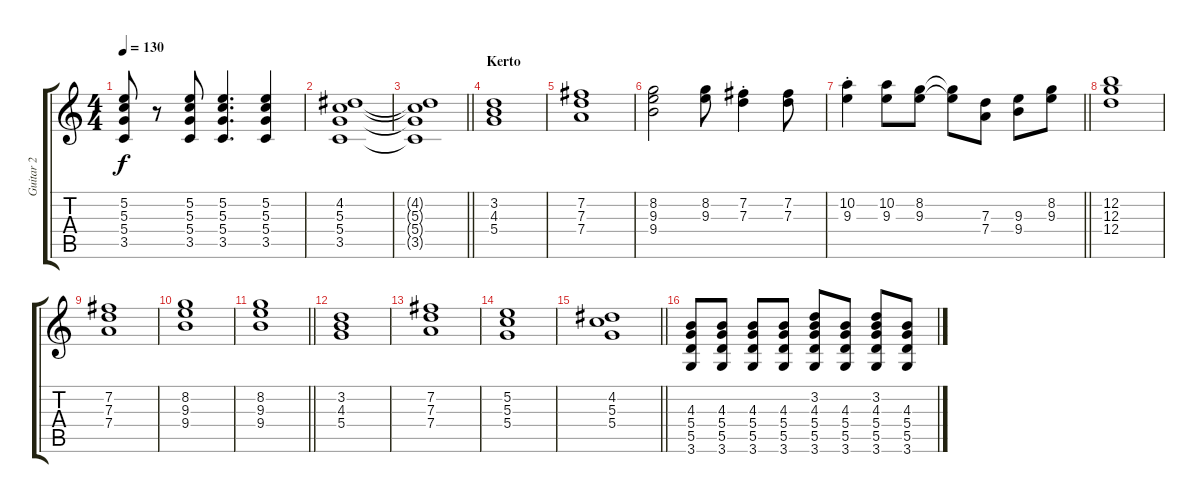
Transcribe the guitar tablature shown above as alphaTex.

\track ("Guitar 2" "Guitar 2") {instrument overdrivenguitar}
\staff {score tabs}
\tuning (E4 B3 G3 D3 A2 E2) {hide}
\ts (4 4)
\tempo 130
\clef g2
\ks c
(5.2 5.3 5.4 3.5).8{dy f} r.8 (5.2 5.3 5.4 3.5).8 (5.2 5.3 5.4 3.5).4{d} (5.2 5.3 5.4 3.5).4 |
(4.2 5.3 5.4 3.5).1 |
\barLineRight lightlight
(4.2{t} 5.3{t} 5.4{t} 3.5{t}).1 |
\section ("" "Kerto")
(3.2 4.3 5.4).1 |
(7.2 7.3 7.4).1 |
(8.2 9.3 9.4).2 (8.2 9.3).8 (7.2{st} 7.3{st}).4 (7.2 7.3).8 |
\barLineRight lightlight
(10.2{st} 9.3{st}).4 (10.2 9.3).8 (8.2 9.3).8 (8.2{t} 9.3{t}).8 (7.3 7.4).8 (9.3 9.4).8 (8.2 9.3).8 |
(12.2 12.3 12.4).1 |
(7.2 7.3 7.4).1 |
(8.2 9.3 9.4).1 |
\barLineRight lightlight
(8.2 9.3 9.4).1 |
(3.2 4.3 5.4).1 |
(7.2 7.3 7.4).1 |
(5.2 5.3 5.4).1 |
\barLineRight lightlight
(4.2 5.3 5.4).1 |
(4.3 5.4 5.5 3.6).8 (4.3 5.4 5.5 3.6).8 (4.3 5.4 5.5 3.6).8 (4.3 5.4 5.5 3.6).8 (3.2 4.3 5.4 5.5 3.6).8 (4.3 5.4 5.5 3.6).8 (3.2 4.3 5.4 5.5 3.6).8 (4.3 5.4 5.5 3.6).8
